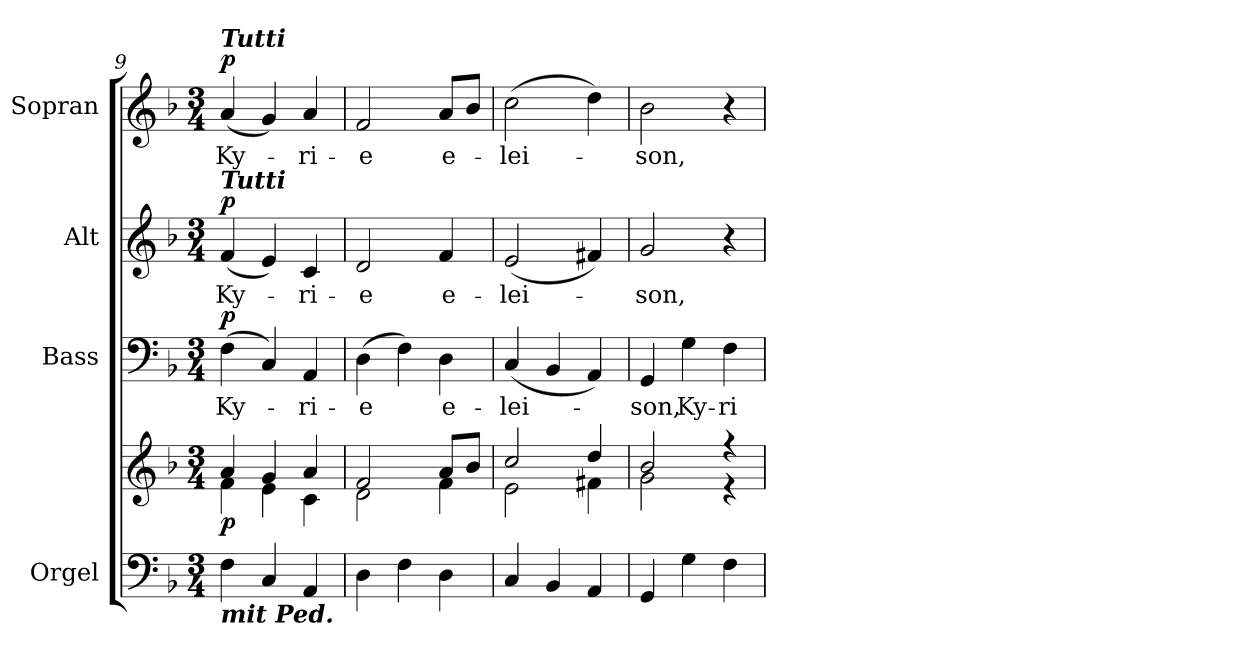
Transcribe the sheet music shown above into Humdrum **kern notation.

**kern	**kern	**dynam	**kern	**text	**dynam	**kern	**text	**dynam	**kern	**text	**dynam
*part4	*part4	*part4	*part3	*part3	*part3	*part2	*part2	*part2	*part1	*part1	*part1
*staff5	*staff4	*staff4/5	*staff3	*staff3	*staff3	*staff2	*staff2	*staff2	*staff1	*staff1	*staff1
*I"Orgel	*	*	*I"Bass	*	*	*I"Alt	*	*	*I"Sopran	*	*
*I'Org.	*	*	*I'B.	*	*	*I'A.	*	*	*I'S.	*	*
*clefF4	*clefG2	*	*clefF4	*	*	*clefG2	*	*	*clefG2	*	*
*k[b-]	*k[b-]	*	*k[b-]	*	*	*k[b-]	*	*	*k[b-]	*	*
*F:	*F:	*	*F:	*	*	*F:	*	*	*F:	*	*
*M3/4	*M3/4	*	*M3/4	*	*	*M3/4	*	*	*M3/4	*	*
=9	=9	=9	=9	=9	=9	=9	=9	=9	=9	=9	=9
*	*^	*	*	*	*	*	*	*	*	*	*
!	!	!	!	!	!	!	!	!	!	!LO:TX:a:Bi:t=Tutti	!	!
!	!	!	!	!	!	!	!LO:TX:a:Bi:t=Tutti	!	!	!	!	!
!LO:TX:b:Bi:t=mit Ped.	!	!	!	!	!	!	!	!	!	!	!	!
!	!	!	!LO:DY:b	!	!LO:LY:b	!LO:DY:a	!	!LO:LY:b	!LO:DY:a	!	!LO:LY:b	!LO:DY:a
4F\	4a/	4f\	p	(>4F\	Ky-	p	(<4f/	Ky-	p	(<4a/	Ky-	p
4C/	4g/	4e\	.	4C/)	.	.	4e/)	.	.	4g/)	.	.
!	!	!	!	!	!LO:LY:b	!	!	!LO:LY:b	!	!	!LO:LY:b	!
4AA/	4a/	4c\	.	4AA/	-ri-	.	4c/	-ri-	.	4a/	-ri-	.
=10	=10	=10	=10	=10	=10	=10	=10	=10	=10	=10	=10	=10
!	!	!	!	!	!LO:LY:b	!	!	!LO:LY:b	!	!	!LO:LY:b	!
4D\	2f/	2d\	.	(>4D\	-e	.	2d/	-e	.	2f/	-e	.
4F\	.	.	.	4F\)	.	.	.	.	.	.	.	.
!	!	!	!	!	!LO:LY:b	!	!	!LO:LY:b	!	!	!LO:LY:b	!
4D\	8a/L	4f\	.	4D\	e-	.	4f/	e-	.	8a/L	e-	.
.	8b-/J	.	.	.	.	.	.	.	.	8b-/J	.	.
=11	=11	=11	=11	=11	=11	=11	=11	=11	=11	=11	=11	=11
!	!	!	!	!	!LO:LY:b	!	!	!LO:LY:b	!	!	!LO:LY:b	!
4C/	2cc/	2e\	.	(<4C/	-lei-	.	(<2e/	-lei-	.	(>2cc\	-lei-	.
4BB-/	.	.	.	4BB-/	.	.	.	.	.	.	.	.
4AA/	4dd/	4f#X\	.	4AA/)	.	.	4f#X/)	.	.	4dd\)	.	.
=12	=12	=12	=12	=12	=12	=12	=12	=12	=12	=12	=12	=12
!	!	!	!	!	!LO:LY:b	!	!	!LO:LY:b	!	!	!LO:LY:b	!
4GG/	2b-/	2g\	.	4GG/	-son,	.	2g/	-son,	.	2b-\	-son,	.
!	!	!	!	!	!LO:LY:b	!	!	!	!	!	!	!
4G\	.	.	.	4G\	Ky-	.	.	.	.	.	.	.
!	!	!	!	!	!LO:LY:b	!	!	!	!	!	!	!
4F\	4r	4r	.	4F\	-ri-	.	4r	.	.	4r	.	.
*	*v	*v	*	*	*	*	*	*	*	*	*	*
=	=	=	=	=	=	=	=	=	=	=	=
*-	*-	*-	*-	*-	*-	*-	*-	*-	*-	*-	*-
